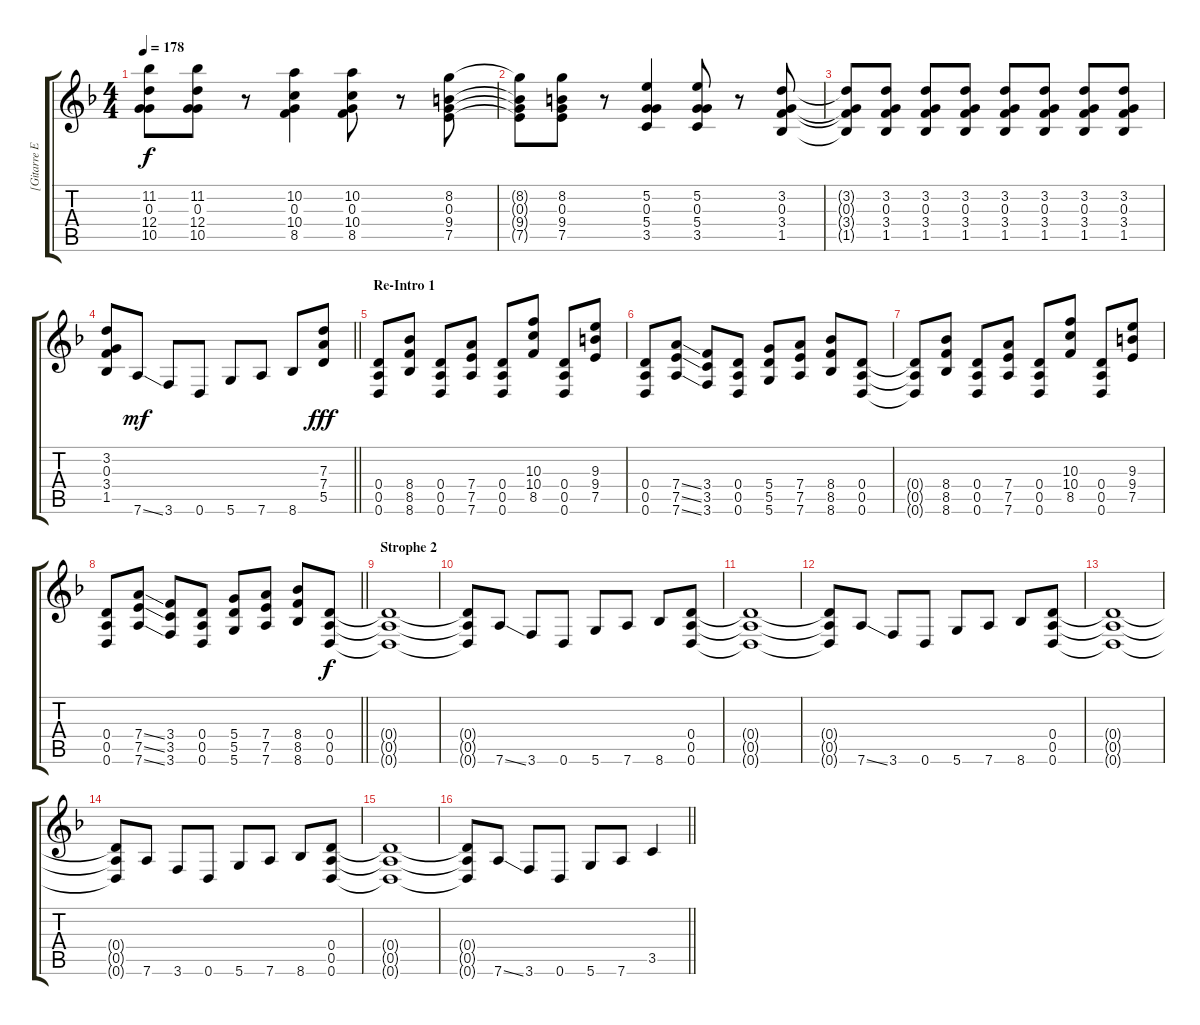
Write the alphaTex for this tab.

\track ("[Gitarre Effekt]" "[Gitarre E") {instrument distortionguitar}
\staff {score tabs}
\tuning (E4 B3 G3 D3 A2 D2) {hide}
\ts (4 4)
\tempo 178
\clef g2
\ks dminor
(11.2{t} 0.3{t} 12.4{t} 10.5{t}).8{dy f} (11.2 0.3 12.4 10.5).8 r.8 (10.2 0.3 10.4 8.5).4 (10.2 0.3 10.4 8.5).8 r.8 (8.2 0.3 9.4 7.5).8 |
(8.2{t} 0.3{t} 9.4{t} 7.5{t}).8 (8.2 0.3 9.4 7.5).8 r.8 (5.2 0.3 5.4 3.5).4 (5.2 0.3 5.4 3.5).8 r.8 (3.2 0.3 3.4 1.5).8 |
(3.2{t} 0.3{t} 3.4{t} 1.5{t}).8 (3.2 0.3 3.4 1.5).8 (3.2 0.3 3.4 1.5).8 (3.2 0.3 3.4 1.5).8 (3.2 0.3 3.4 1.5).8 (3.2 0.3 3.4 1.5).8 (3.2 0.3 3.4 1.5).8 (3.2 0.3 3.4 1.5).8 |
\barLineRight lightlight
(3.2 0.3 3.4 1.5).8 7.6{ss}.8{dy mf volume 12 instrument distortionguitar} 3.6.8 0.6.8 5.6.8 7.6.8 8.6.8 (7.3 7.4 5.5).8{dy fff volume 14 instrument overdrivenguitar} |
\section ("" "Re-Intro 1")
(0.4 0.5 0.6).8{volume 14 instrument overdrivenguitar} (8.4 8.5 8.6).8 (0.4 0.5 0.6).8 (7.4 7.5 7.6).8 (0.4 0.5 0.6).8 (10.3 10.4 8.5).8 (0.4 0.5 0.6).8 (9.3 9.4 7.5).8 |
(0.4 0.5 0.6).8 (7.4{ss} 7.5{ss} 7.6{ss}).8 (3.4 3.5 3.6).8 (0.4 0.5 0.6).8 (5.4 5.5 5.6).8 (7.4 7.5 7.6).8 (8.4 8.5 8.6).8 (0.4 0.5 0.6).8 |
(0.4{t} 0.5{t} 0.6{t}).8 (8.4 8.5 8.6).8 (0.4 0.5 0.6).8 (7.4 7.5 7.6).8 (0.4 0.5 0.6).8 (10.3 10.4 8.5).8 (0.4 0.5 0.6).8 (9.3 9.4 7.5).8 |
\barLineRight lightlight
(0.4 0.5 0.6).8 (7.4{ss} 7.5{ss} 7.6{ss}).8 (3.4 3.5 3.6).8 (0.4 0.5 0.6).8 (5.4 5.5 5.6).8 (7.4 7.5 7.6).8 (8.4 8.5 8.6).8 (0.4 0.5 0.6).8{dy f} |
\section ("" "Strophe 2")
(0.4{t} 0.5{t} 0.6{t}).1 |
(0.4{t} 0.5{t} 0.6{t}).8 7.6{ss}.8 3.6.8 0.6.8 5.6.8 7.6.8 8.6.8 (0.4 0.5 0.6).8 |
(0.4{t} 0.5{t} 0.6{t}).1 |
(0.4{t} 0.5{t} 0.6{t}).8 7.6{ss}.8 3.6.8 0.6.8 5.6.8 7.6.8 8.6.8 (0.4 0.5 0.6).8 |
(0.4{t} 0.5{t} 0.6{t}).1 |
(0.4{t} 0.5{t} 0.6{t}).8 7.6.8 3.6.8 0.6.8 5.6.8 7.6.8 8.6.8 (0.4 0.5 0.6).8 |
(0.4{t} 0.5{t} 0.6{t}).1 |
\barLineRight lightlight
(0.4{t} 0.5{t} 0.6{t}).8 7.6{ss}.8 3.6.8 0.6.8 5.6.8 7.6.8 3.5.4
